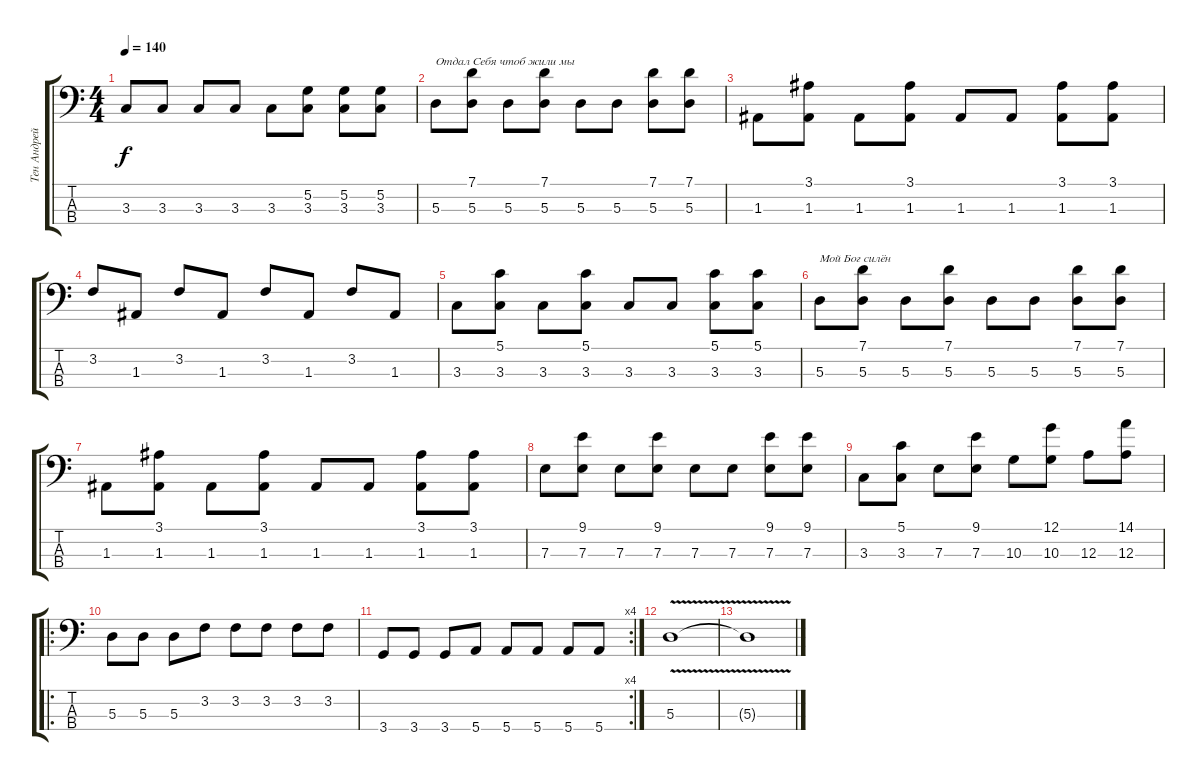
\track ("Тен Андрей" "Тен Андрей") {instrument electricbassfinger}
\staff {score tabs}
\tuning (G2 D2 A1 E1) {hide}
\ts (4 4)
\tempo 140
\clef f4
\ks c
3.3.8{dy f} 3.3.8 3.3.8 3.3.8 3.3.8 (5.2 3.3).8 (5.2 3.3).8 (5.2 3.3).8 |
5.3.8{txt "Отдал Себя чтоб жили мы"} (7.1 5.3).8 5.3.8 (7.1 5.3).8 5.3.8 5.3.8 (7.1 5.3).8 (7.1 5.3).8 |
1.3.8 (3.1 1.3).8 1.3.8 (3.1 1.3).8 1.3.8 1.3.8 (3.1 1.3).8 (3.1 1.3).8 |
3.2.8 1.3.8 3.2.8 1.3.8 3.2.8 1.3.8 3.2.8 1.3.8 |
3.3.8 (5.1 3.3).8 3.3.8 (5.1 3.3).8 3.3.8 3.3.8 (5.1 3.3).8 (5.1 3.3).8 |
5.3.8{txt "Мой Бог силён"} (7.1 5.3).8 5.3.8 (7.1 5.3).8 5.3.8 5.3.8 (7.1 5.3).8 (7.1 5.3).8 |
1.3.8 (3.1 1.3).8 1.3.8 (3.1 1.3).8 1.3.8 1.3.8 (3.1 1.3).8 (3.1 1.3).8 |
7.3.8 (9.1 7.3).8 7.3.8 (9.1 7.3).8 7.3.8 7.3.8 (9.1 7.3).8 (9.1 7.3).8 |
3.3.8 (5.1 3.3).8 7.3.8 (9.1 7.3).8 10.3.8 (12.1 10.3).8 12.3.8 (14.1 12.3).8 |
\ro
5.3.8 5.3.8 5.3.8 3.2.8 3.2.8 3.2.8 3.2.8 3.2.8 |
\rc 4
3.4.8 3.4.8 3.4.8 5.4.8 5.4.8 5.4.8 5.4.8 5.4.8 |
5.3{v}.1 |
5.3{t}.1
